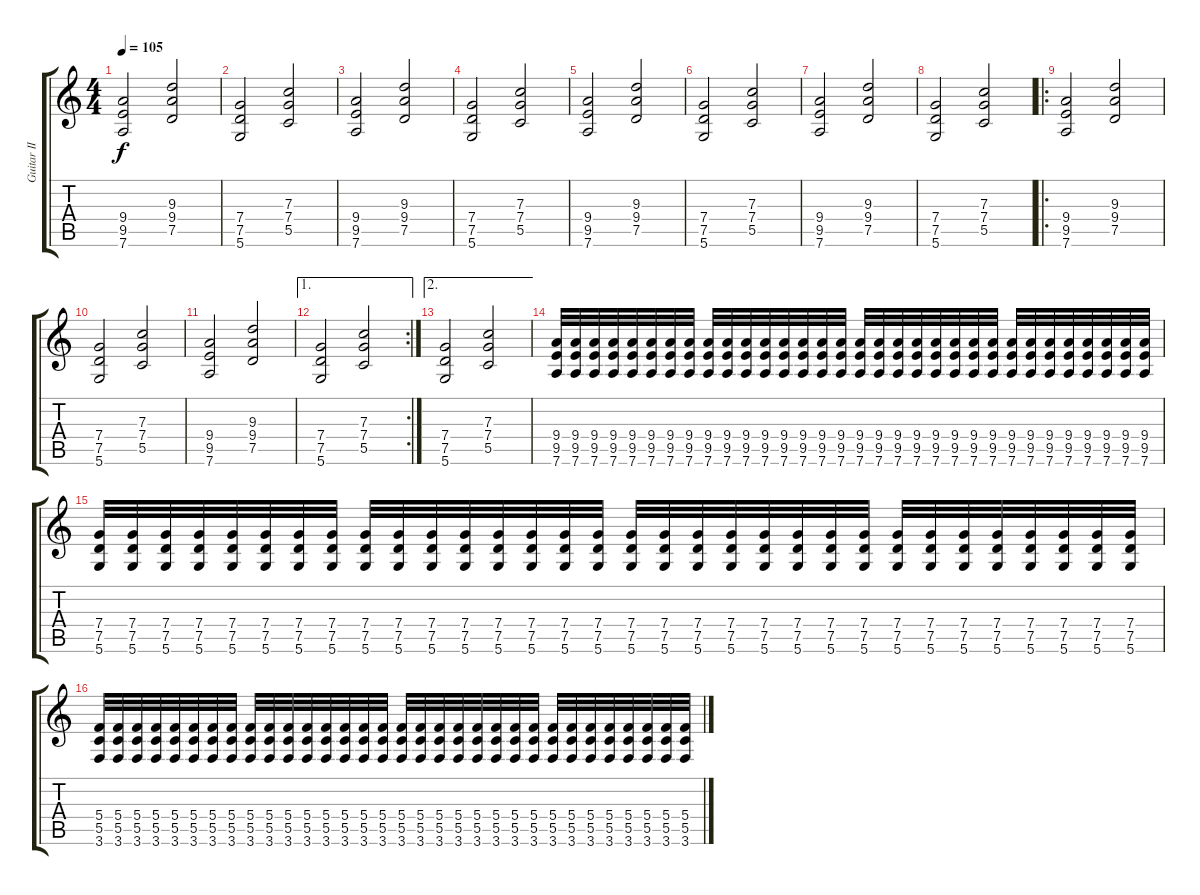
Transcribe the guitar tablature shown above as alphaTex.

\track ("Guitar II" "Guitar II") {instrument distortionguitar}
\staff {score tabs}
\tuning (D4 A3 F3 C3 G2 D2) {hide}
\ts (4 4)
\tempo 105
\clef g2
\ks c
(9.4 9.5 7.6).2{dy f volume 12} (9.3 9.4 7.5).2 |
(7.4 7.5 5.6).2 (7.3 7.4 5.5).2 |
(9.4 9.5 7.6).2{volume 12} (9.3 9.4 7.5).2 |
(7.4 7.5 5.6).2 (7.3 7.4 5.5).2 |
(9.4 9.5 7.6).2{volume 12} (9.3 9.4 7.5).2 |
(7.4 7.5 5.6).2 (7.3 7.4 5.5).2 |
(9.4 9.5 7.6).2{volume 12} (9.3 9.4 7.5).2 |
(7.4 7.5 5.6).2 (7.3 7.4 5.5).2 |
\ro
(9.4 9.5 7.6).2{volume 12} (9.3 9.4 7.5).2 |
(7.4 7.5 5.6).2 (7.3 7.4 5.5).2 |
(9.4 9.5 7.6).2{volume 12} (9.3 9.4 7.5).2 |
\ae 1
\rc 2
(7.4 7.5 5.6).2 (7.3 7.4 5.5).2 |
\ae 2
(7.4 7.5 5.6).2 (7.3 7.4 5.5).2 |
(9.4 9.5 7.6).32 (9.4 9.5 7.6).32 (9.4 9.5 7.6).32 (9.4 9.5 7.6).32 (9.4 9.5 7.6).32 (9.4 9.5 7.6).32 (9.4 9.5 7.6).32 (9.4 9.5 7.6).32 (9.4 9.5 7.6).32 (9.4 9.5 7.6).32 (9.4 9.5 7.6).32 (9.4 9.5 7.6).32 (9.4 9.5 7.6).32 (9.4 9.5 7.6).32 (9.4 9.5 7.6).32 (9.4 9.5 7.6).32 (9.4 9.5 7.6).32 (9.4 9.5 7.6).32 (9.4 9.5 7.6).32 (9.4 9.5 7.6).32 (9.4 9.5 7.6).32 (9.4 9.5 7.6).32 (9.4 9.5 7.6).32 (9.4 9.5 7.6).32 (9.4 9.5 7.6).32 (9.4 9.5 7.6).32 (9.4 9.5 7.6).32 (9.4 9.5 7.6).32 (9.4 9.5 7.6).32 (9.4 9.5 7.6).32 (9.4 9.5 7.6).32 (9.4 9.5 7.6).32 |
(7.4 7.5 5.6).32 (7.4 7.5 5.6).32 (7.4 7.5 5.6).32 (7.4 7.5 5.6).32 (7.4 7.5 5.6).32 (7.4 7.5 5.6).32 (7.4 7.5 5.6).32 (7.4 7.5 5.6).32 (7.4 7.5 5.6).32 (7.4 7.5 5.6).32 (7.4 7.5 5.6).32 (7.4 7.5 5.6).32 (7.4 7.5 5.6).32 (7.4 7.5 5.6).32 (7.4 7.5 5.6).32 (7.4 7.5 5.6).32 (7.4 7.5 5.6).32 (7.4 7.5 5.6).32 (7.4 7.5 5.6).32 (7.4 7.5 5.6).32 (7.4 7.5 5.6).32 (7.4 7.5 5.6).32 (7.4 7.5 5.6).32 (7.4 7.5 5.6).32 (7.4 7.5 5.6).32 (7.4 7.5 5.6).32 (7.4 7.5 5.6).32 (7.4 7.5 5.6).32 (7.4 7.5 5.6).32 (7.4 7.5 5.6).32 (7.4 7.5 5.6).32 (7.4 7.5 5.6).32 |
(5.4 5.5 3.6).32 (5.4 5.5 3.6).32 (5.4 5.5 3.6).32 (5.4 5.5 3.6).32 (5.4 5.5 3.6).32 (5.4 5.5 3.6).32 (5.4 5.5 3.6).32 (5.4 5.5 3.6).32 (5.4 5.5 3.6).32 (5.4 5.5 3.6).32 (5.4 5.5 3.6).32 (5.4 5.5 3.6).32 (5.4 5.5 3.6).32 (5.4 5.5 3.6).32 (5.4 5.5 3.6).32 (5.4 5.5 3.6).32 (5.4 5.5 3.6).32 (5.4 5.5 3.6).32 (5.4 5.5 3.6).32 (5.4 5.5 3.6).32 (5.4 5.5 3.6).32 (5.4 5.5 3.6).32 (5.4 5.5 3.6).32 (5.4 5.5 3.6).32 (5.4 5.5 3.6).32 (5.4 5.5 3.6).32 (5.4 5.5 3.6).32 (5.4 5.5 3.6).32 (5.4 5.5 3.6).32 (5.4 5.5 3.6).32 (5.4 5.5 3.6).32 (5.4 5.5 3.6).32
